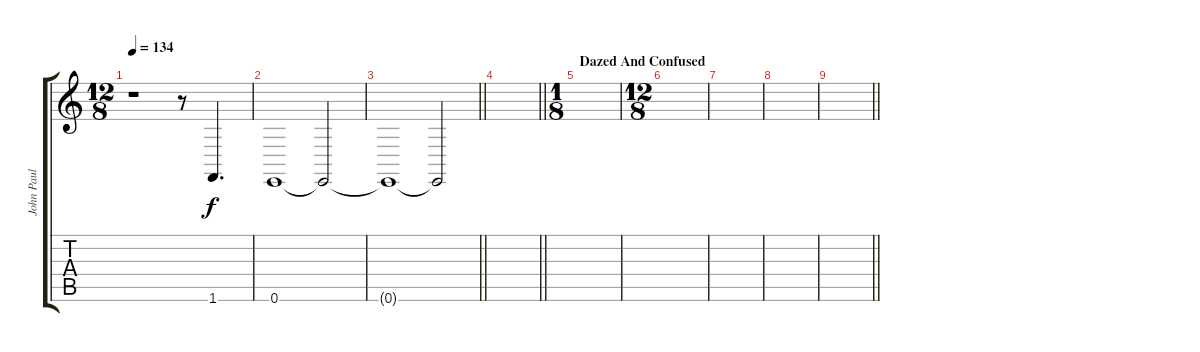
\track ("John Paul Jones - Piano" "John Paul ") {instrument electricgrandpiano}
\staff {score tabs}
\tuning (E4 B3 G3 D3 A2 E2) {hide}
\ts (12 8)
\tempo 134
\clef g2
\ks c
r.1{dy f} r.8 1.6.4{d} |
0.6.1 0.6{t}.2 |
\barLineRight lightlight
0.6{t}.1 0.6{t}.2 |
\barLineRight lightlight
|
\ts (1 8)
\section ("" "Dazed And Confused")
|
\ts (12 8)
|
|
|
\barLineRight lightlight
